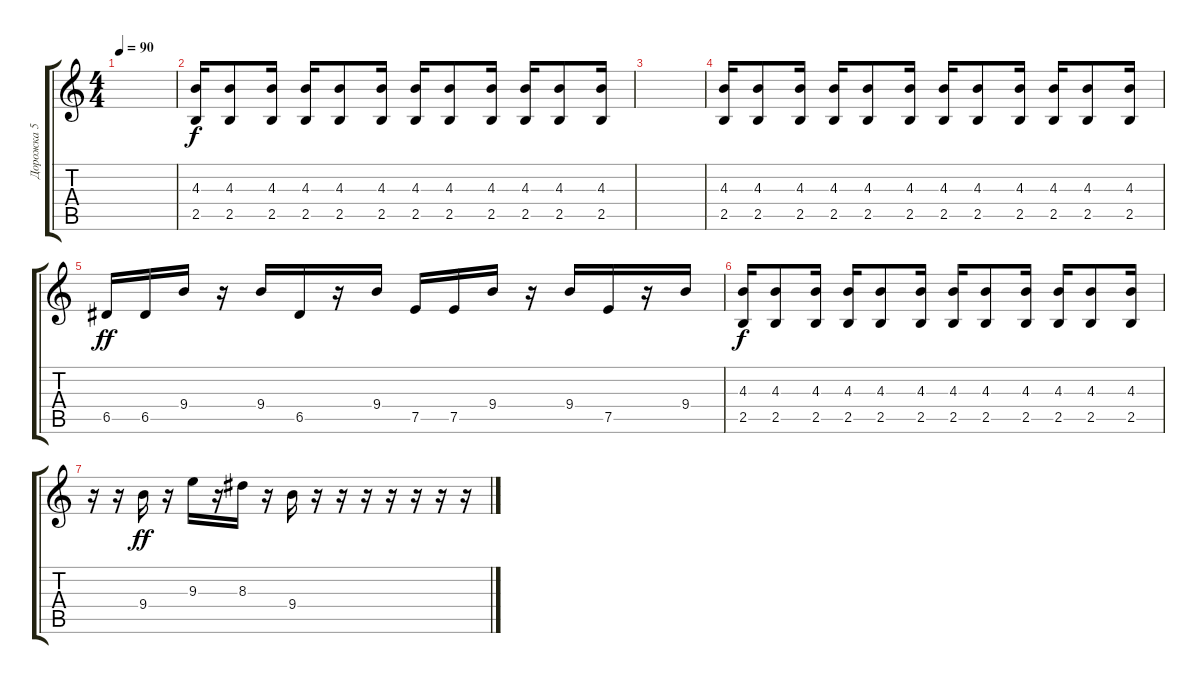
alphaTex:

\track ("Дорожка 5" "Дорожка 5") {instrument distortionguitar}
\staff {score tabs}
\tuning (E4 B3 G3 D3 A2 E2) {hide}
\ts (4 4)
\tempo 90
\clef g2
\ks c
|
(4.3 2.5).16 (4.3 2.5).8 (4.3 2.5).16 (4.3 2.5).16 (4.3 2.5).8 (4.3 2.5).16 (4.3 2.5).16 (4.3 2.5).8 (4.3 2.5).16 (4.3 2.5).16 (4.3 2.5).8 (4.3 2.5).16 |
|
(4.3 2.5).16 (4.3 2.5).8 (4.3 2.5).16 (4.3 2.5).16 (4.3 2.5).8 (4.3 2.5).16 (4.3 2.5).16 (4.3 2.5).8 (4.3 2.5).16 (4.3 2.5).16 (4.3 2.5).8 (4.3 2.5).16 |
6.5.16{dy ff} 6.5.16 9.4.16 r.16 9.4.16 6.5.16 r.16 9.4.16 7.5.16 7.5.16 9.4.16 r.16 9.4.16 7.5.16 r.16 9.4.16 |
(4.3 2.5).16{dy f} (4.3 2.5).8 (4.3 2.5).16 (4.3 2.5).16 (4.3 2.5).8 (4.3 2.5).16 (4.3 2.5).16 (4.3 2.5).8 (4.3 2.5).16 (4.3 2.5).16 (4.3 2.5).8 (4.3 2.5).16 |
r.16 r.16 9.4.16{dy ff} r.16 9.3.16 r.16 8.3.16 r.16 9.4.16 r.16 r.16 r.16 r.16 r.16 r.16 r.16
